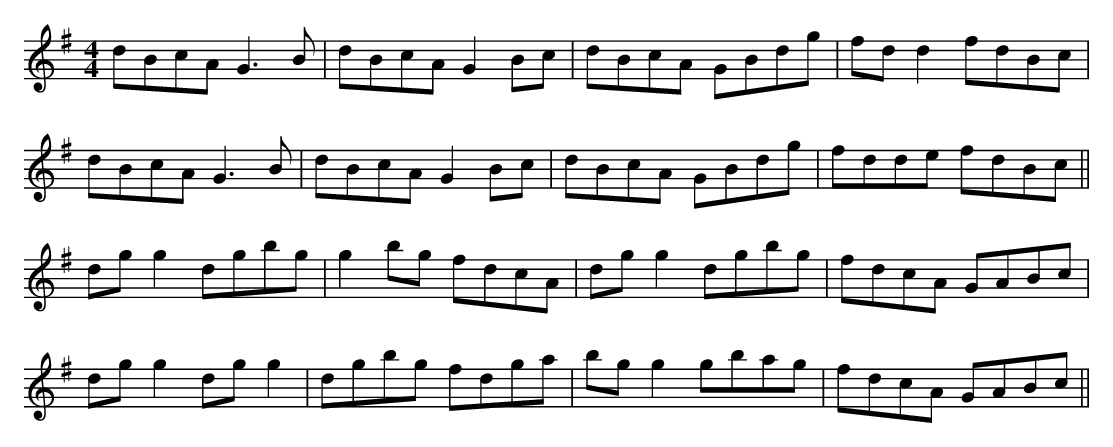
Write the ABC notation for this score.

X:1
M:4/4
K:G
dBcA G3 B|dBcA G2 Bc|dBcA GBdg|fd d2 fdBc|
dBcA G3 B|dBcA G2 Bc|dBcA GBdg|fdde fdBc||
dg g2 dgbg|g2 bg fdcA|dg g2 dgbg|fdcA GABc|
dg g2 dg g2|dgbg fdga|bg g2 gbag|fdcA GABc||
